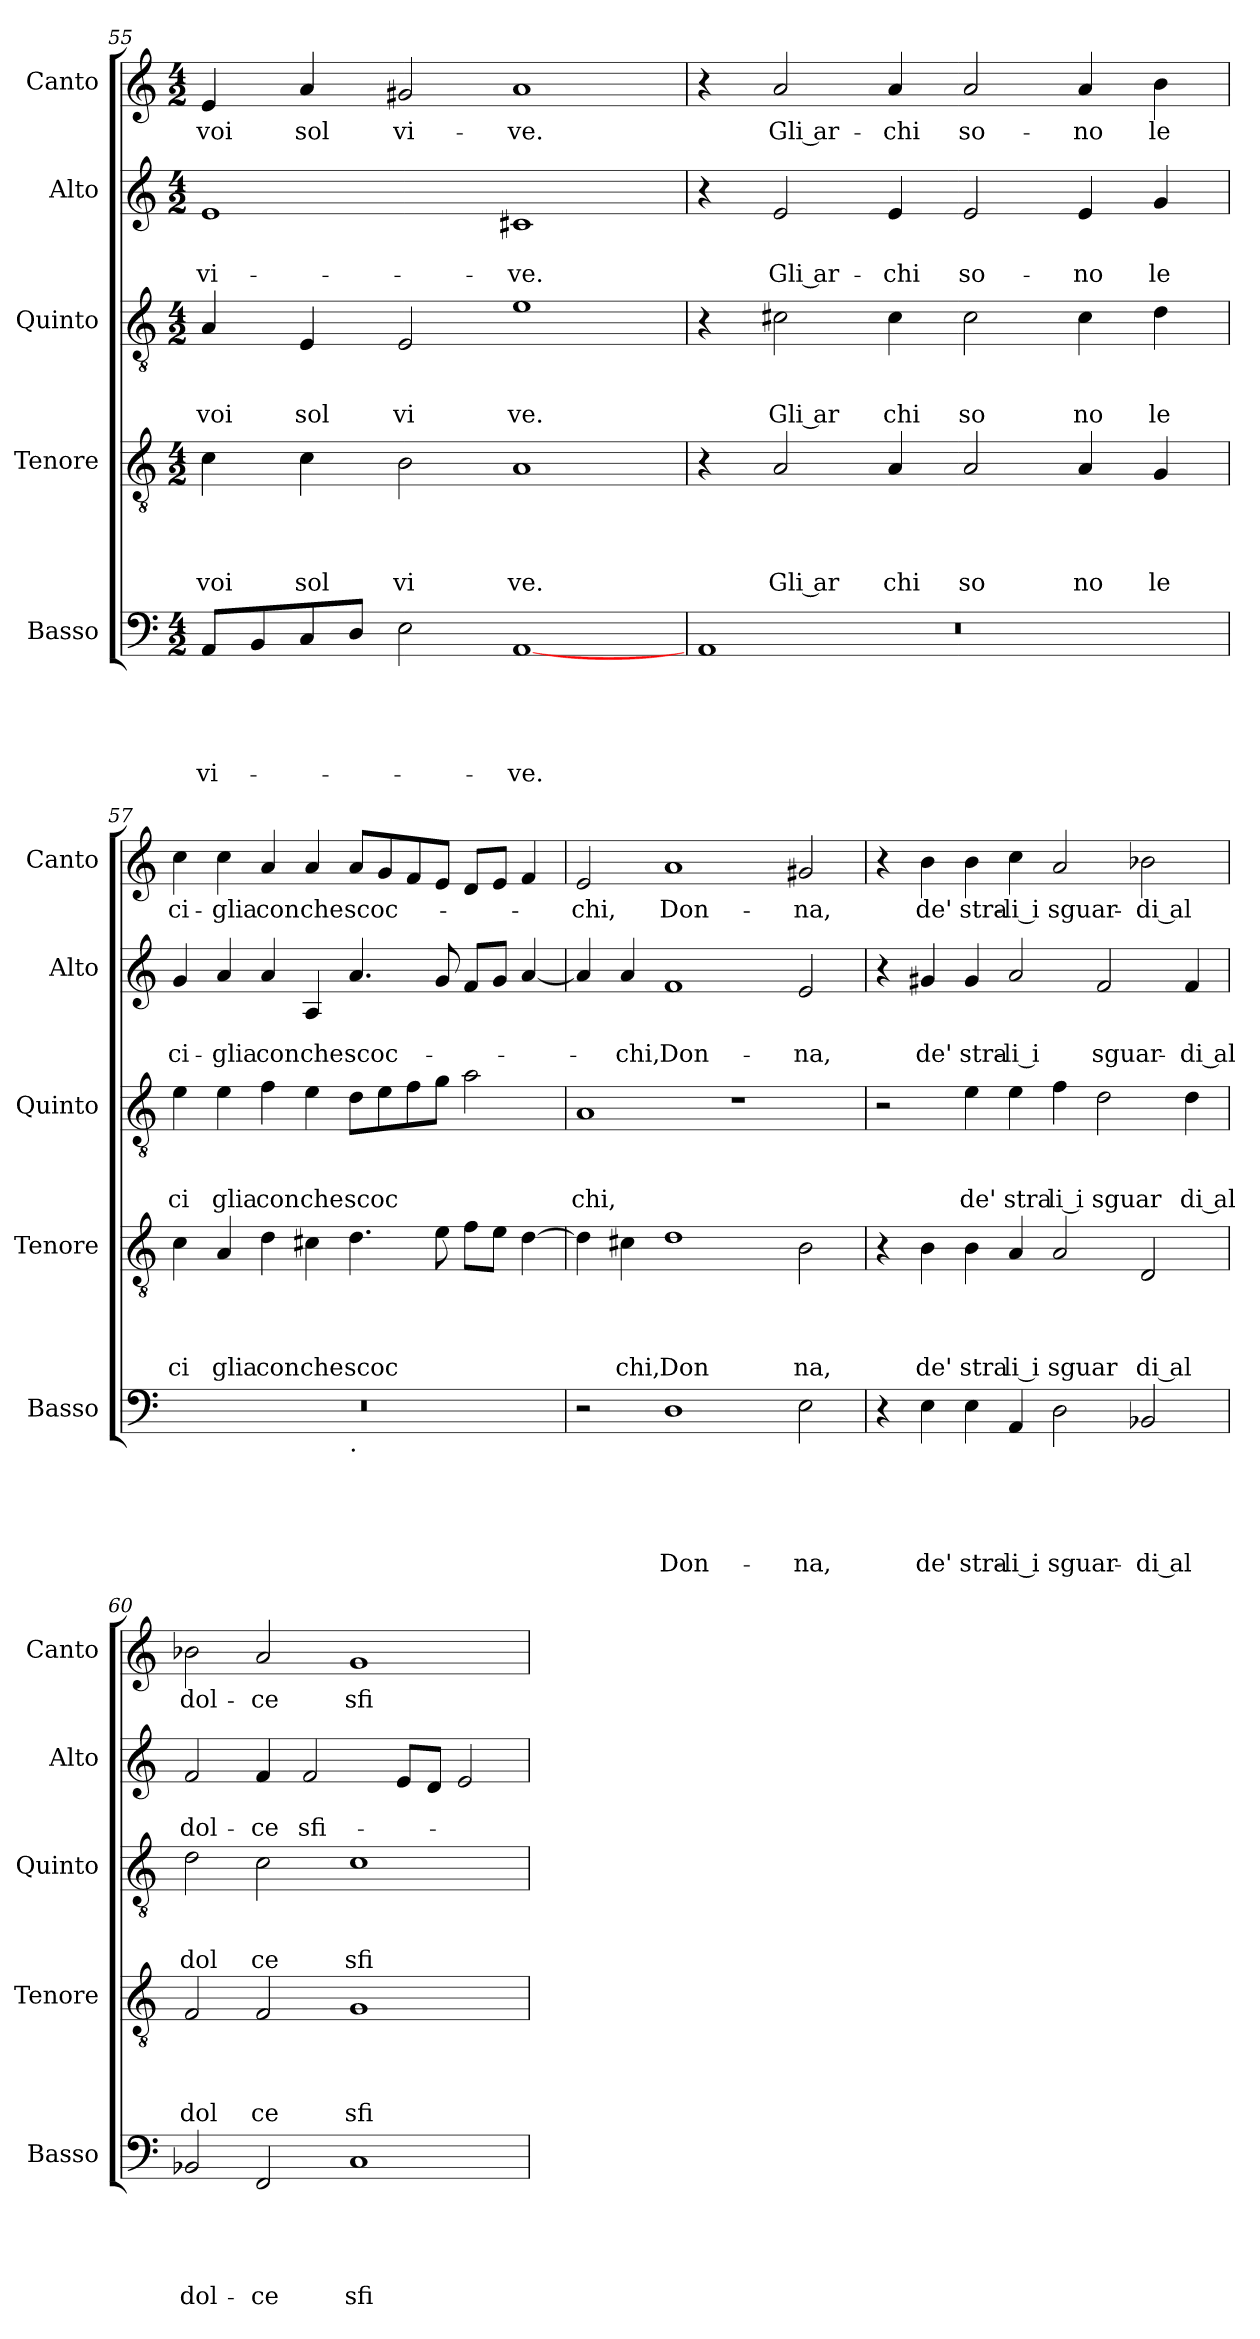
**kern	**text	**text	**text	**text	**text	**kern	**text	**text	**text	**text	**kern	**text	**text	**text	**kern	**text	**text	**kern	**text
*part5	*part5	*part5	*part5	*part5	*part5	*part4	*part4	*part4	*part4	*part4	*part3	*part3	*part3	*part3	*part2	*part2	*part2	*part1	*part1
*staff5	*staff5	*staff5	*staff5	*staff5	*staff5	*staff4	*staff4	*staff4	*staff4	*staff4	*staff3	*staff3	*staff3	*staff3	*staff2	*staff2	*staff2	*staff1	*staff1
*I"Basso	*	*	*	*	*	*I"Tenore	*	*	*	*	*I"Quinto	*	*	*	*I"Alto	*	*	*I"Canto	*
*I'Basso	*	*	*	*	*	*I'Tenore	*	*	*	*	*I'Quinto	*	*	*	*I'Alto	*	*	*I'Canto	*
!!LO:LB:g=z
*clefF4	*	*	*	*	*	*clefGv2	*	*	*	*	*clefGv2	*	*	*	*clefG2	*	*	*clefG2	*
*k[]	*	*	*	*	*	*k[]	*	*	*	*	*k[]	*	*	*	*k[]	*	*	*k[]	*
*C:	*	*	*	*	*	*C:	*	*	*	*	*C:	*	*	*	*C:	*	*	*C:	*
*M4/2	*	*	*	*	*	*M4/2	*	*	*	*	*M4/2	*	*	*	*M4/2	*	*	*M4/2	*
=55	=55	=55	=55	=55	=55	=55	=55	=55	=55	=55	=55	=55	=55	=55	=55	=55	=55	=55	=55
!	!	!	!	!	!LO:LY:b	!	!	!	!	!LO:LY:b	!	!	!	!LO:LY:b	!	!	!LO:LY:b	!	!LO:LY:b
8AA/L	.	.	.	.	vi-	4c\	.	.	.	voi	4A/	.	.	voi	1e	.	vi-	4e/	voi
8BB/	.	.	.	.	.	.	.	.	.	.	.	.	.	.	.	.	.	.	.
!	!	!	!	!	!	!	!	!	!	!LO:LY:b	!	!	!	!LO:LY:b	!	!	!	!	!LO:LY:b
8C/	.	.	.	.	.	4c\	.	.	.	sol	4E/	.	.	sol	.	.	.	4a/	sol
8D/J	.	.	.	.	.	.	.	.	.	.	.	.	.	.	.	.	.	.	.
!	!	!	!	!	!	!	!	!	!	!LO:LY:b	!	!	!	!LO:LY:b	!	!	!	!	!LO:LY:b
2E\	.	.	.	.	.	2B\	.	.	.	vi	2E/	.	.	vi	.	.	.	2g#X/	vi-
!	!	!	!	!	!LO:LY:b	!	!	!	!	!LO:LY:b	!	!	!	!LO:LY:b	!	!	!LO:LY:b	!	!LO:LY:b
[<1AA	.	.	.	.	-ve.	1A	.	.	.	ve.	1e	.	.	ve.	1c#X	.	-ve.	1a	-ve.
=56	=56	=56	=56	=56	=56	=56	=56	=56	=56	=56	=56	=56	=56	=56	=56	=56	=56	=56	=56
*^	*	*	*	*	*	*	*	*	*	*	*	*	*	*	*	*	*	*	*
*	*^	*	*	*	*	*	*	*	*	*	*	*	*	*	*	*	*	*	*	*
!	!	!LO:N:vis=1	!	!	!	!	!	!	!	!	!	!	!	!	!	!	!	!	!	!	!
0ryy	1AA	0r	.	.	.	.	.	4r	.	.	.	.	4r	.	.	.	4r	.	.	4r	.
!	!	!	!	!	!	!	!	!	!	!	!	!LO:LY:b:rj	!	!	!	!LO:LY:b:rj	!	!	!LO:LY:b:rj	!	!LO:LY:b:rj
.	.	.	.	.	.	.	.	2A/	.	.	.	Gli ar	2c#X\	.	.	Gli ar	2e/	.	Gli ar-	2a/	Gli ar-
!	!	!	!	!	!	!	!	!	!	!	!	!LO:LY:b	!	!	!	!LO:LY:b	!	!	!LO:LY:b	!	!LO:LY:b
.	.	.	.	.	.	.	.	4A/	.	.	.	chi	4c#\	.	.	chi	4e/	.	-chi	4a/	-chi
!	!	!	!	!	!	!	!	!	!	!	!	!LO:LY:b	!	!	!	!LO:LY:b	!	!	!LO:LY:b	!	!LO:LY:b
.	1ryy	.	.	.	.	.	.	2A/	.	.	.	so	2c#\	.	.	so	2e/	.	so-	2a/	so-
!	!	!	!	!	!	!	!	!	!	!	!	!LO:LY:b	!	!	!	!LO:LY:b	!	!	!LO:LY:b	!	!LO:LY:b
.	.	.	.	.	.	.	.	4A/	.	.	.	no	4c#\	.	.	no	4e/	.	-no	4a/	-no
!	!	!	!	!	!	!	!	!	!	!	!	!LO:LY:b	!	!	!	!LO:LY:b	!	!	!LO:LY:b	!	!LO:LY:b
.	.	.	.	.	.	.	.	4G/	.	.	.	le	4d\	.	.	le	4g/	.	le	4b\	le
*v	*v	*v	*	*	*	*	*	*	*	*	*	*	*	*	*	*	*	*	*	*	*
=57	=57	=57	=57	=57	=57	=57	=57	=57	=57	=57	=57	=57	=57	=57	=57	=57	=57	=57	=57
!	!	!	!	!	!	!	!	!	!	!LO:LY:b	!	!	!	!LO:LY:b	!	!	!LO:LY:b	!	!LO:LY:b
*^	*	*	*	*	*	*	*	*	*	*	*	*	*	*	*	*	*	*	*
0r	1ryy	.	.	.	.	.	4c\	.	.	.	ci	4e\	.	.	ci	4g/	.	ci-	4cc\	ci-
!	!	!	!	!	!	!	!	!	!	!	!LO:LY:b	!	!	!	!LO:LY:b	!	!	!LO:LY:b	!	!LO:LY:b
.	.	.	.	.	.	.	4A/	.	.	.	glia	4e\	.	.	glia	4a/	.	-glia	4cc\	-glia
!	!	!	!	!	!	!	!	!	!	!	!LO:LY:b	!	!	!	!LO:LY:b	!	!	!LO:LY:b	!	!LO:LY:b
.	.	.	.	.	.	.	4d\	.	.	.	con	4f\	.	.	con	4a/	.	con	4a/	con
!	!	!	!	!	!	!	!	!	!	!	!LO:LY:b	!	!	!	!LO:LY:b	!	!	!LO:LY:b	!	!LO:LY:b
.	.	.	.	.	.	.	4c#X\	.	.	.	che	4e\	.	.	che	4A/	.	che	4a/	che
!	!LO:TX:b:t=.	!	!	!	!	!	!	!	!	!	!	!	!	!	!	!	!	!	!	!
!	!	!	!	!	!	!	!	!	!	!	!LO:LY:b	!	!	!	!LO:LY:b	!	!	!LO:LY:b	!	!LO:LY:b
.	1ryy	.	.	.	.	.	4.d\	.	.	.	scoc	8d\L	.	.	scoc	4.a/	.	scoc-	8a/L	scoc-
.	.	.	.	.	.	.	.	.	.	.	.	8e\	.	.	.	.	.	.	8g/	.
.	.	.	.	.	.	.	.	.	.	.	.	8f\	.	.	.	.	.	.	8f/	.
.	.	.	.	.	.	.	8e\	.	.	.	.	8g\J	.	.	.	8g/	.	.	8e/J	.
.	.	.	.	.	.	.	8f\L	.	.	.	.	2a\	.	.	.	8f/L	.	.	8d/L	.
.	.	.	.	.	.	.	8e\J	.	.	.	.	.	.	.	.	8g/J	.	.	8e/J	.
.	.	.	.	.	.	.	[>4d\	.	.	.	.	.	.	.	.	[<4a/	.	.	4f/	.
=58	=58	=58	=58	=58	=58	=58	=58	=58	=58	=58	=58	=58	=58	=58	=58	=58	=58	=58	=58	=58
!	!	!	!	!	!	!	!	!	!	!	!	!	!	!	!LO:LY:b	!	!	!	!	!LO:LY:b
*v	*v	*	*	*	*	*	*	*	*	*	*	*	*	*	*	*	*	*	*	*
2r	.	.	.	.	.	4d\]	.	.	.	.	1A	.	.	chi,	4a/]	.	.	2e/	-chi,
!	!	!	!	!	!	!	!	!	!	!LO:LY:b	!	!	!	!	!	!	!LO:LY:b	!	!
.	.	.	.	.	.	4c#X\	.	.	.	chi,	.	.	.	.	4a/	.	-chi,	.	.
!	!	!	!	!	!LO:LY:b	!	!	!	!	!LO:LY:b	!	!	!	!	!	!	!LO:LY:b	!	!LO:LY:b
1D	.	.	.	.	Don-	1d	.	.	.	Don	.	.	.	.	1f	.	Don-	1a	Don-
.	.	.	.	.	.	.	.	.	.	.	1r	.	.	.	.	.	.	.	.
!	!	!	!	!	!LO:LY:b	!	!	!	!	!LO:LY:b	!	!	!	!	!	!	!LO:LY:b	!	!LO:LY:b
2E\	.	.	.	.	-na,	2B\	.	.	.	na,	.	.	.	.	2e/	.	-na,	2g#X/	-na,
=59	=59	=59	=59	=59	=59	=59	=59	=59	=59	=59	=59	=59	=59	=59	=59	=59	=59	=59	=59
4r	.	.	.	.	.	4r	.	.	.	.	2r	.	.	.	4r	.	.	4r	.
!	!	!	!	!	!LO:LY:b	!	!	!	!	!LO:LY:b	!	!	!	!	!	!	!LO:LY:b	!	!LO:LY:b
4E\	.	.	.	.	de'	4B\	.	.	.	de'	.	.	.	.	4g#X/	.	de'	4b\	de'
!	!	!	!	!	!LO:LY:b	!	!	!	!	!LO:LY:b	!	!	!	!LO:LY:b	!	!	!LO:LY:b	!	!LO:LY:b
4E\	.	.	.	.	stra-	4B\	.	.	.	stra	4e\	.	.	de'	4g#/	.	stra-	4b\	stra-
!	!	!	!	!	!LO:LY:b:rj	!	!	!	!	!LO:LY:b:rj	!	!	!	!LO:LY:b	!	!	!LO:LY:b:rj	!	!LO:LY:b:rj
4AA/	.	.	.	.	-li i	4A/	.	.	.	li i	4e\	.	.	stra	2a/	.	-li i	4cc\	-li i
!	!	!	!	!	!LO:LY:b	!	!	!	!	!LO:LY:b	!	!	!	!LO:LY:b:rj	!	!	!	!	!LO:LY:b
2D\	.	.	.	.	sguar-	2A/	.	.	.	sguar	4f\	.	.	li i	.	.	.	2a/	sguar-
!	!	!	!	!	!	!	!	!	!	!	!	!	!	!LO:LY:b	!	!	!LO:LY:b	!	!
.	.	.	.	.	.	.	.	.	.	.	2d\	.	.	sguar	2f/	.	sguar-	.	.
!	!	!	!	!	!LO:LY:b:rj	!	!	!	!	!LO:LY:b:rj	!	!	!	!	!	!	!	!	!LO:LY:b:rj
2BB-X/	.	.	.	.	-di al	2D/	.	.	.	di al	.	.	.	.	.	.	.	2b-X\	-di al
!	!	!	!	!	!	!	!	!	!	!	!	!	!	!LO:LY:b:rj	!	!	!LO:LY:b:rj	!	!
.	.	.	.	.	.	.	.	.	.	.	4d\	.	.	di al	4f/	.	-di al	.	.
=60	=60	=60	=60	=60	=60	=60	=60	=60	=60	=60	=60	=60	=60	=60	=60	=60	=60	=60	=60
!	!	!	!	!	!LO:LY:b	!	!	!	!	!LO:LY:b	!	!	!	!LO:LY:b	!	!	!LO:LY:b	!	!LO:LY:b
2BB-X/	.	.	.	.	dol-	2F/	.	.	.	dol	2d\	.	.	dol	2f/	.	dol-	2b-X\	dol-
!	!	!	!	!	!LO:LY:b	!	!	!	!	!LO:LY:b	!	!	!	!LO:LY:b	!	!	!LO:LY:b	!	!LO:LY:b
2FF/	.	.	.	.	-ce	2F/	.	.	.	ce	2c\	.	.	ce	4f/	.	-ce	2a/	-ce
!	!	!	!	!	!	!	!	!	!	!	!	!	!	!	!	!	!LO:LY:b	!	!
.	.	.	.	.	.	.	.	.	.	.	.	.	.	.	2f/	.	sfi-	.	.
!	!	!	!	!	!LO:LY:b	!	!	!	!	!LO:LY:b	!	!	!	!LO:LY:b	!	!	!	!	!LO:LY:b
1C	.	.	.	.	sfi-	1G	.	.	.	sfi	1c	.	.	sfi	.	.	.	1g	sfi-
.	.	.	.	.	.	.	.	.	.	.	.	.	.	.	8e/L	.	.	.	.
.	.	.	.	.	.	.	.	.	.	.	.	.	.	.	8d/J	.	.	.	.
.	.	.	.	.	.	.	.	.	.	.	.	.	.	.	2e/	.	.	.	.
=	=	=	=	=	=	=	=	=	=	=	=	=	=	=	=	=	=	=	=
*-	*-	*-	*-	*-	*-	*-	*-	*-	*-	*-	*-	*-	*-	*-	*-	*-	*-	*-	*-
